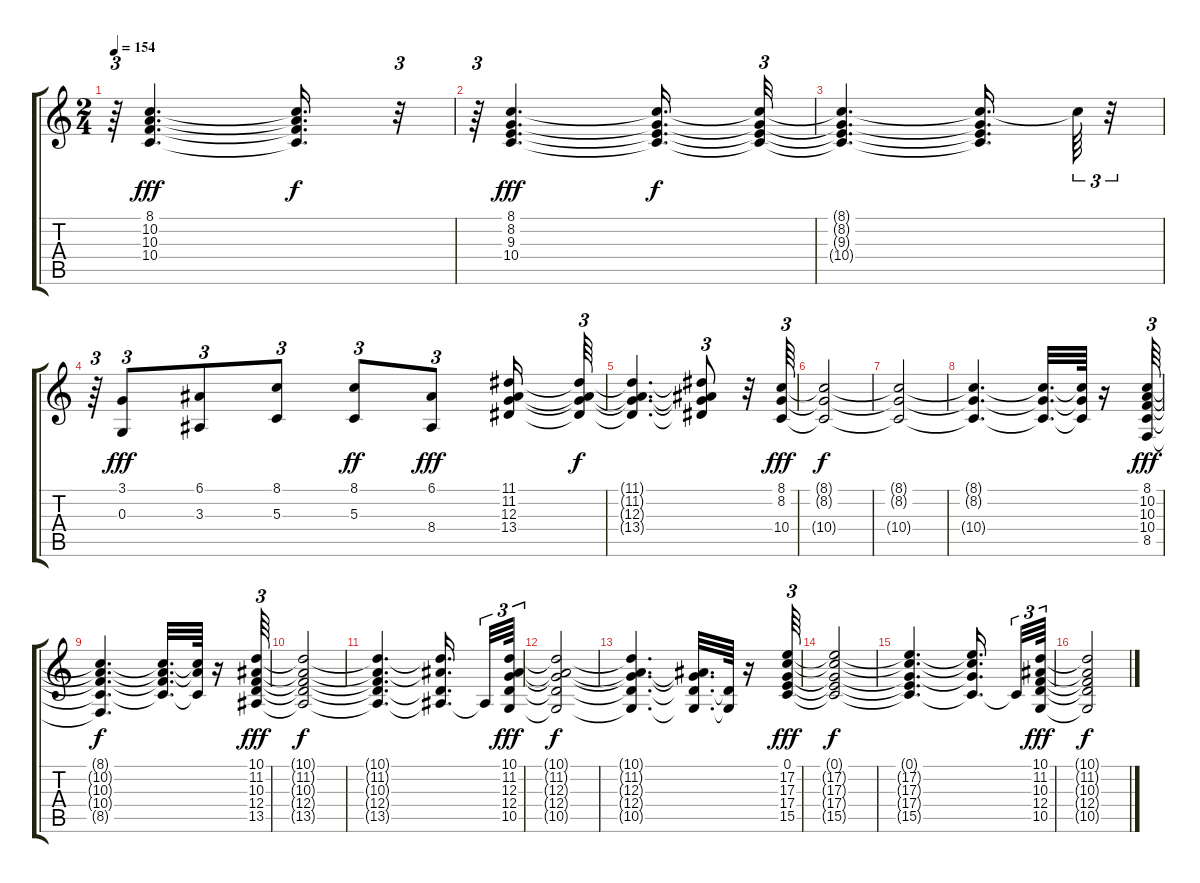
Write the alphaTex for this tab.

\track "" {instrument acousticgrandpiano}
\staff {score tabs}
\tuning (E4 B3 G3 D3 A2 E2) {hide}
\ts (2 4)
\tempo 154
\clef g2
\ks c
r.64{tu (3 2) dy f} (8.1 10.2 10.3 10.4).4{d dy fff} (8.1{t} 10.2{t} 10.3{t} 10.4{t}).16{d dy f} r.32{tu (3 2)} |
r.64{tu (3 2)} (8.1 8.2 9.3 10.4).4{d dy fff} (8.1{t} 8.2{t} 9.3{t} 10.4{t}).16{d dy f} (8.1{t} 8.2{t} 9.3{t} 10.4{t}).32{tu (3 2)} |
(8.1{t} 8.2{t} 9.3{t} 10.4{t}).4{d} (8.1{t} 8.2{t} 9.3{t} 10.4{t}).16{d} 8.1{t}.64{tu (3 2)} r.32{tu (3 2)} |
r.64{tu (3 2)} (3.1 0.3).8{tu (3 2) dy fff} (6.1 3.3).8{tu (3 2)} (8.1 5.3).8{tu (3 2)} (8.1 5.3).8{tu (3 2) dy ff} (6.1 8.4).8{tu (3 2) dy fff} (11.1 11.2 12.3 13.4).16 (11.1{t} 11.2{t} 12.3{t} 13.4{t}).64{tu (3 2) dy f} |
(11.1{t} 11.2{t} 12.3{t} 13.4{t}).4{d} (11.1{t} 11.2{t} 12.3{t} 13.4{t}).8{tu (3 2)} r.32 (8.1 8.2 10.4).64{tu (3 2) dy fff} |
(8.1{t} 8.2{t} 10.4{t}).2{dy f} |
(8.1{t} 8.2{t} 10.4{t}).2 |
(8.1{t} 8.2{t} 10.4{t}).4{d} (8.1{t} 8.2{t} 10.4{t}).32{d} (8.1{t} 8.2{t} 10.4{t}).64 r.16 (8.1 10.2 10.3 10.4 8.5).64{tu (3 2) dy fff} |
(8.1{t} 10.2{t} 10.3{t} 10.4{t} 8.5{t}).4{d dy f} (8.1{t} 10.2{t} 10.3{t} 10.4{t}).32{d} (8.1{t} 10.2{t} 10.4{t}).64 r.16 (10.1 11.2 10.3 12.4 13.5).64{tu (3 2) dy fff} |
(10.1{t} 11.2{t} 10.3{t} 12.4{t} 13.5{t}).2{dy f} |
(10.1{t} 11.2{t} 10.3{t} 12.4{t} 13.5{t}).4{d} (10.1{t} 11.2{t} 12.4{t} 13.5{t}).16{d} 13.5{t}.32{tu (3 2)} (10.1 11.2 12.3 12.4 10.5).64{tu (3 2) dy fff} |
(10.1{t} 11.2{t} 12.3{t} 12.4{t} 10.5{t}).2{dy f} |
(10.1{t} 11.2{t} 12.3{t} 12.4{t} 10.5{t}).4{d} (11.2{t} 12.3{t} 12.4{t} 10.5{t}).32{d} (12.4{t} 10.5{t}).64 r.16 (0.1 17.2 17.3 17.4 15.5).64{tu (3 2) dy fff} |
(0.1{t} 17.2{t} 17.3{t} 17.4{t} 15.5{t}).2{dy f} |
(0.1{t} 17.2{t} 17.3{t} 17.4{t} 15.5{t}).4{d} (17.2{t} 17.3{t} 17.4{t} 15.5{t}).16{d} 15.5{t}.32{tu (3 2)} (10.1 11.2 10.3 12.4 10.5).64{tu (3 2) dy fff} |
(10.1{t} 11.2{t} 10.3{t} 12.4{t} 10.5{t}).2{dy f}
